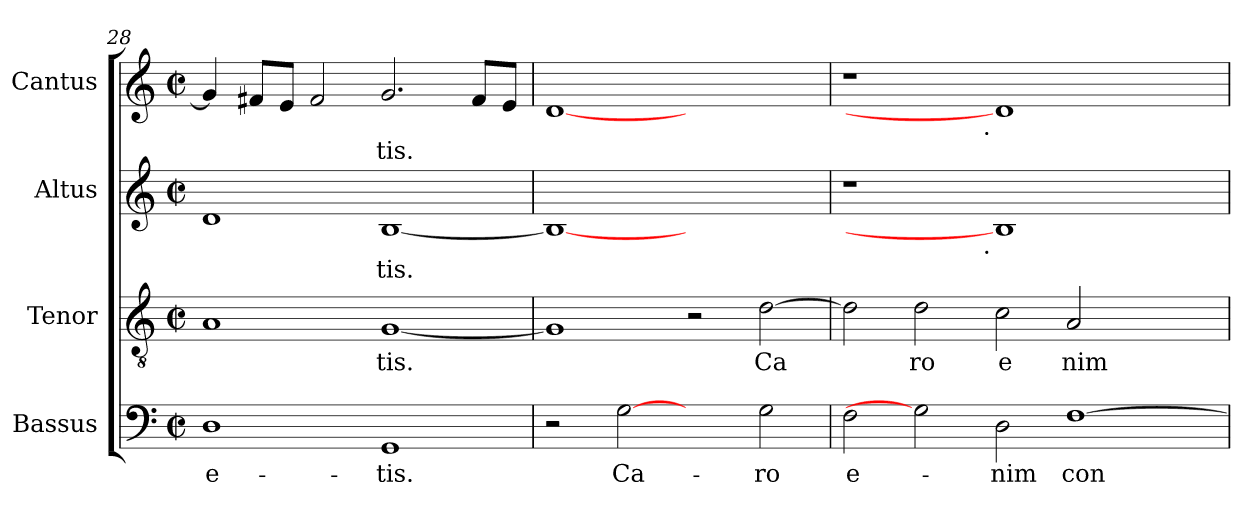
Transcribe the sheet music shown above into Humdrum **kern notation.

**kern	**text	**kern	**text	**kern	**text	**kern	**text
*part4	*part4	*part3	*part3	*part2	*part2	*part1	*part1
*staff4	*staff4	*staff3	*staff3	*staff2	*staff2	*staff1	*staff1
*I"Bassus	*	*I"Tenor	*	*I"Altus	*	*I"Cantus	*
*	*	*	*	*I'A	*	*I'C	*
*clefF4	*	*clefGv2	*	*clefG2	*	*clefG2	*
*k[]	*	*k[]	*	*k[]	*	*k[]	*
*C:	*	*C:	*	*C:	*	*C:	*
*M2/2	*	*M2/2	*	*M2/2	*	*M2/2	*
*met(c|)	*	*met(c|)	*	*met(c|)	*	*met(c|)	*
=28	=28	=28	=28	=28	=28	=28	=28
!	!LO:LY:b:cj	!	!LO:LY:b:cj	!	!LO:LY:b:cj	!	!LO:LY:b:cj
1D	-e-	1A	.	1d	.	4g/]	--
!	!	!	!	!	!	!	!LO:LY:b:cj
.	.	.	.	.	.	8f#/L	--
!	!	!	!	!	!	!	!LO:LY:b:cj
.	.	.	.	.	.	8e/J	--
!	!	!	!	!	!	!	!LO:LY:b:cj
.	.	.	.	.	.	2f#/	--
!	!LO:LY:b:cj	!	!LO:LY:b:cj	!	!LO:LY:b:cj	!	!LO:LY:b:cj
1GG	-tis.	[<1G	tis.	[<1B	tis.	2.g/	-tis.
!	!	!	!	!	!	!	!LO:LY:b:cj
.	.	.	.	.	.	8f#/L	.
!	!	!	!	!	!	!	!LO:LY:b:cj
.	.	.	.	.	.	8e/J	.
=29	=29	=29	=29	=29	=29	=29	=29
!	!	!	!LO:LY:b:cj	!	!LO:LY:b:cj	!	!LO:LY:b:cj
2r	.	1G]	.	1B_	.	[1d	.
!	!LO:LY:b:cj	!	!	!	!	!	!
[2G	Ca-	.	.	.	.	.	.
2ryy	.	2r	.	1ryy	.	1ryy	.
!	!LO:LY:b:cj	!	!LO:LY:b:cj	!	!	!	!
2G\	-ro	[>2d\	Ca	.	.	.	.
=30	=30	=30	=30	=30	=30	=30	=30
!	!LO:LY:b:cj	!	!LO:LY:b:cj	!	!	!	!
*	*	*	*	*^	*	*^	*
2F\	e-	2d\]	.	1r	2ryy	.	1r	2ryy	.
!	!	!	!LO:LY:b:cj	!	!	!	!	!	!
2G]	.	2d\	ro	.	4...ryy	.	.	4...ryy	.
!	!	!	!	!	!	!	!	!LO:TX:b:t=.	!
!	!	!	!	!	!LO:TX:b:t=.	!	!	!	!
.	.	.	.	.	1ryy	.	.	1ryy	.
!	!LO:LY:b:cj	!	!LO:LY:b:cj	!	!	!	!	!	!
2D\	-nim	2c\	e	1B]	.	.	1d]	.	.
!	!LO:LY:b:cj	!	!LO:LY:b:cj	!	!	!	!	!	!
[>1F	con-	2A/	nim	.	.	.	.	.	.
.	.	.	.	.	2ryy	.	.	2ryy	.
.	.	2ryy	.	2ryy	.	.	2ryy	.	.
.	.	.	.	.	32ryy	.	.	32ryy	.
*	*	*	*	*v	*v	*	*	*	*
*	*	*	*	*	*	*v	*v	*
=	=	=	=	=	=	=	=
*-	*-	*-	*-	*-	*-	*-	*-
